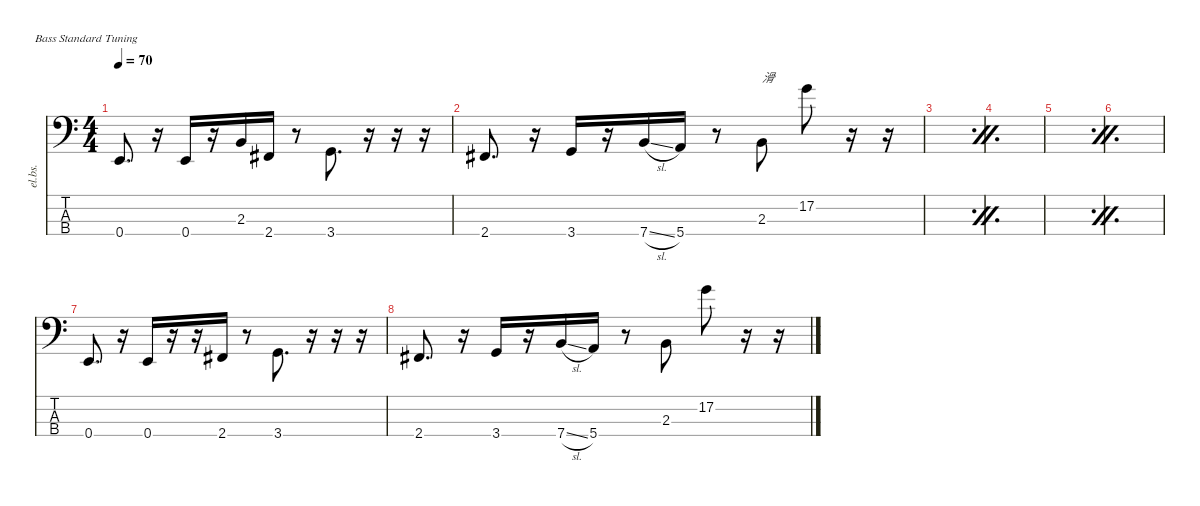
\defaultSystemsLayout 4
\hideDynamics
\bracketExtendMode nobrackets
\track ("Electric Bass" "el.bs.") {instrument electricbassfinger}
\staff {score tabs}
\tuning (G2 D2 A1 E1)
\ts (4 4)
\tempo 70
\clef f4
\ks c
0.4.8{d dy mf instrument electricbassfinger beam Up} r.16{beam Down} 0.4.16{beam Up} r.16{beam Up} 2.3.16{beam Up} 2.4{acc #}.16{beam Up} r.8{beam Down} 3.4.8{d beam Up} r.16{beam Down} r.16{beam Down} r.16{beam Down} |
2.4{acc #}.8{d beam Up} r.16{beam Down} 3.4.16{beam Up} r.16{beam Up} 7.4{sl}.16{beam Up} 5.4.16{beam Up} r.8{beam Down} 2.3.8{txt "滑" beam Up} 17.2.8{beam Down} r.16{beam Down} r.16{beam Down} |
\simile firstofdouble
|
\simile secondofdouble
|
\simile firstofdouble
|
\simile secondofdouble
|
\simile none
0.4.8{d beam Up} r.16{beam Down} 0.4.16{beam Up} r.16{beam Up} r.16{beam Up} 2.4{acc #}.16{beam Up} r.8{beam Down} 3.4.8{d beam Up} r.16{beam Down} r.16{beam Down} r.16{beam Down} |
2.4{acc #}.8{d beam Up} r.16{beam Down} 3.4.16{beam Up} r.16{beam Up} 7.4{sl}.16{beam Up} 5.4.16{beam Up} r.8{beam Down} 2.3.8{beam Up} 17.2.8{beam Down} r.16{beam Down} r.16{beam Down}
